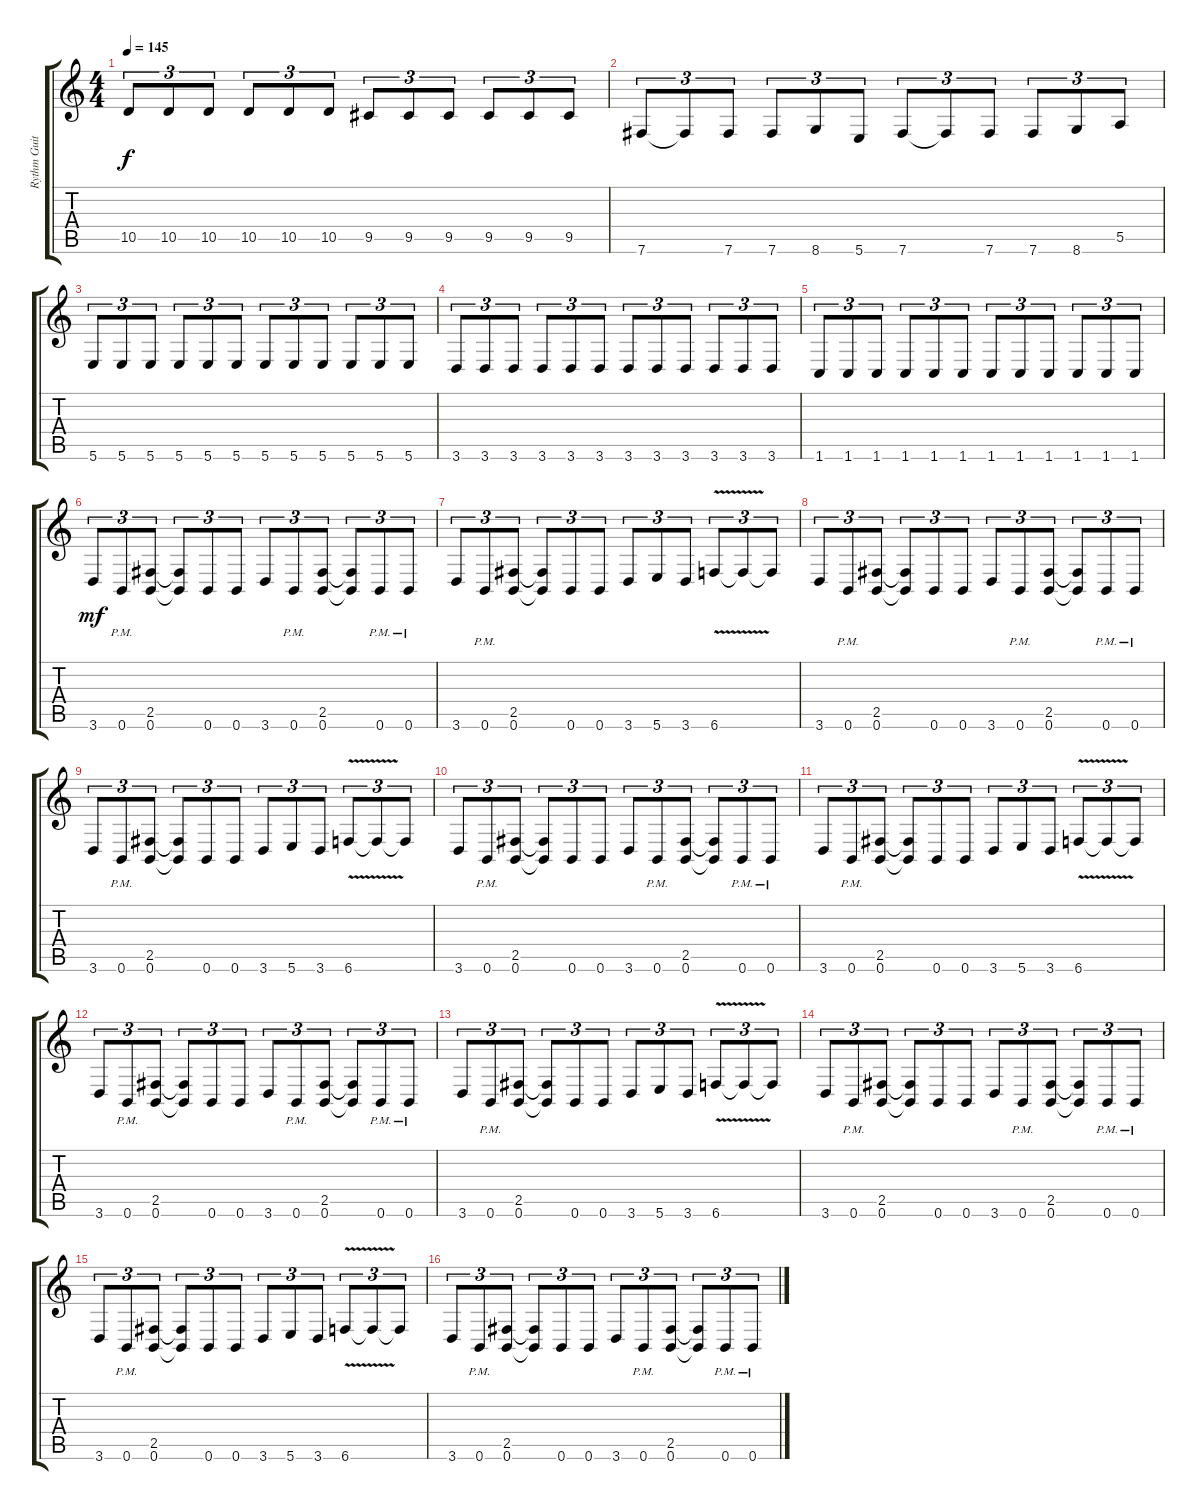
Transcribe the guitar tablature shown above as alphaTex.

\track ("Rythm Guitar" "Rythm Guit") {instrument distortionguitar}
\staff {score tabs}
\tuning (B3 Gb3 D3 A2 E2 B1) {hide}
\ts (4 4)
\tempo 145
\clef g2
\ks c
10.5.8{tu (3 2) dy f} 10.5.8{tu (3 2)} 10.5.8{tu (3 2)} 10.5.8{tu (3 2)} 10.5.8{tu (3 2)} 10.5.8{tu (3 2)} 9.5.8{tu (3 2)} 9.5.8{tu (3 2)} 9.5.8{tu (3 2)} 9.5.8{tu (3 2)} 9.5.8{tu (3 2)} 9.5.8{tu (3 2)} |
7.6.8{tu (3 2)} 7.6{t}.8{tu (3 2)} 7.6.8{tu (3 2)} 7.6.8{tu (3 2)} 8.6.8{tu (3 2)} 5.6.8{tu (3 2)} 7.6.8{tu (3 2)} 7.6{t}.8{tu (3 2)} 7.6.8{tu (3 2)} 7.6.8{tu (3 2)} 8.6.8{tu (3 2)} 5.5.8{tu (3 2)} |
5.6.8{tu (3 2)} 5.6.8{tu (3 2)} 5.6.8{tu (3 2)} 5.6.8{tu (3 2)} 5.6.8{tu (3 2)} 5.6.8{tu (3 2)} 5.6.8{tu (3 2)} 5.6.8{tu (3 2)} 5.6.8{tu (3 2)} 5.6.8{tu (3 2)} 5.6.8{tu (3 2)} 5.6.8{tu (3 2)} |
3.6.8{tu (3 2)} 3.6.8{tu (3 2)} 3.6.8{tu (3 2)} 3.6.8{tu (3 2)} 3.6.8{tu (3 2)} 3.6.8{tu (3 2)} 3.6.8{tu (3 2)} 3.6.8{tu (3 2)} 3.6.8{tu (3 2)} 3.6.8{tu (3 2)} 3.6.8{tu (3 2)} 3.6.8{tu (3 2)} |
1.6.8{tu (3 2)} 1.6.8{tu (3 2)} 1.6.8{tu (3 2)} 1.6.8{tu (3 2)} 1.6.8{tu (3 2)} 1.6.8{tu (3 2)} 1.6.8{tu (3 2)} 1.6.8{tu (3 2)} 1.6.8{tu (3 2)} 1.6.8{tu (3 2)} 1.6.8{tu (3 2)} 1.6.8{tu (3 2)} |
3.6.8{tu (3 2) dy mf} 0.6{pm}.8{tu (3 2)} (2.5 0.6).8{tu (3 2)} (2.5{t} 0.6{t}).8{tu (3 2)} 0.6.8{tu (3 2)} 0.6.8{tu (3 2)} 3.6.8{tu (3 2)} 0.6{pm}.8{tu (3 2)} (2.5 0.6).8{tu (3 2)} (2.5{t} 0.6{t}).8{tu (3 2)} 0.6{pm}.8{tu (3 2)} 0.6{pm}.8{tu (3 2)} |
3.6.8{tu (3 2)} 0.6{pm}.8{tu (3 2)} (2.5 0.6).8{tu (3 2)} (2.5{t} 0.6{t}).8{tu (3 2)} 0.6.8{tu (3 2)} 0.6.8{tu (3 2)} 3.6.8{tu (3 2)} 5.6.8{tu (3 2)} 3.6.8{tu (3 2)} 6.6{v}.8{tu (3 2)} 6.6{t}.8{tu (3 2)} 6.6{t}.8{tu (3 2)} |
3.6.8{tu (3 2)} 0.6{pm}.8{tu (3 2)} (2.5 0.6).8{tu (3 2)} (2.5{t} 0.6{t}).8{tu (3 2)} 0.6.8{tu (3 2)} 0.6.8{tu (3 2)} 3.6.8{tu (3 2)} 0.6{pm}.8{tu (3 2)} (2.5 0.6).8{tu (3 2)} (2.5{t} 0.6{t}).8{tu (3 2)} 0.6{pm}.8{tu (3 2)} 0.6{pm}.8{tu (3 2)} |
3.6.8{tu (3 2)} 0.6{pm}.8{tu (3 2)} (2.5 0.6).8{tu (3 2)} (2.5{t} 0.6{t}).8{tu (3 2)} 0.6.8{tu (3 2)} 0.6.8{tu (3 2)} 3.6.8{tu (3 2)} 5.6.8{tu (3 2)} 3.6.8{tu (3 2)} 6.6{v}.8{tu (3 2)} 6.6{t}.8{tu (3 2)} 6.6{t}.8{tu (3 2)} |
3.6.8{tu (3 2)} 0.6{pm}.8{tu (3 2)} (2.5 0.6).8{tu (3 2)} (2.5{t} 0.6{t}).8{tu (3 2)} 0.6.8{tu (3 2)} 0.6.8{tu (3 2)} 3.6.8{tu (3 2)} 0.6{pm}.8{tu (3 2)} (2.5 0.6).8{tu (3 2)} (2.5{t} 0.6{t}).8{tu (3 2)} 0.6{pm}.8{tu (3 2)} 0.6{pm}.8{tu (3 2)} |
3.6.8{tu (3 2)} 0.6{pm}.8{tu (3 2)} (2.5 0.6).8{tu (3 2)} (2.5{t} 0.6{t}).8{tu (3 2)} 0.6.8{tu (3 2)} 0.6.8{tu (3 2)} 3.6.8{tu (3 2)} 5.6.8{tu (3 2)} 3.6.8{tu (3 2)} 6.6{v}.8{tu (3 2)} 6.6{t}.8{tu (3 2)} 6.6{t}.8{tu (3 2)} |
3.6.8{tu (3 2)} 0.6{pm}.8{tu (3 2)} (2.5 0.6).8{tu (3 2)} (2.5{t} 0.6{t}).8{tu (3 2)} 0.6.8{tu (3 2)} 0.6.8{tu (3 2)} 3.6.8{tu (3 2)} 0.6{pm}.8{tu (3 2)} (2.5 0.6).8{tu (3 2)} (2.5{t} 0.6{t}).8{tu (3 2)} 0.6{pm}.8{tu (3 2)} 0.6{pm}.8{tu (3 2)} |
3.6.8{tu (3 2)} 0.6{pm}.8{tu (3 2)} (2.5 0.6).8{tu (3 2)} (2.5{t} 0.6{t}).8{tu (3 2)} 0.6.8{tu (3 2)} 0.6.8{tu (3 2)} 3.6.8{tu (3 2)} 5.6.8{tu (3 2)} 3.6.8{tu (3 2)} 6.6{v}.8{tu (3 2)} 6.6{t}.8{tu (3 2)} 6.6{t}.8{tu (3 2)} |
3.6.8{tu (3 2)} 0.6{pm}.8{tu (3 2)} (2.5 0.6).8{tu (3 2)} (2.5{t} 0.6{t}).8{tu (3 2)} 0.6.8{tu (3 2)} 0.6.8{tu (3 2)} 3.6.8{tu (3 2)} 0.6{pm}.8{tu (3 2)} (2.5 0.6).8{tu (3 2)} (2.5{t} 0.6{t}).8{tu (3 2)} 0.6{pm}.8{tu (3 2)} 0.6{pm}.8{tu (3 2)} |
3.6.8{tu (3 2)} 0.6{pm}.8{tu (3 2)} (2.5 0.6).8{tu (3 2)} (2.5{t} 0.6{t}).8{tu (3 2)} 0.6.8{tu (3 2)} 0.6.8{tu (3 2)} 3.6.8{tu (3 2)} 5.6.8{tu (3 2)} 3.6.8{tu (3 2)} 6.6{v}.8{tu (3 2)} 6.6{t}.8{tu (3 2)} 6.6{t}.8{tu (3 2)} |
3.6.8{tu (3 2)} 0.6{pm}.8{tu (3 2)} (2.5 0.6).8{tu (3 2)} (2.5{t} 0.6{t}).8{tu (3 2)} 0.6.8{tu (3 2)} 0.6.8{tu (3 2)} 3.6.8{tu (3 2)} 0.6{pm}.8{tu (3 2)} (2.5 0.6).8{tu (3 2)} (2.5{t} 0.6{t}).8{tu (3 2)} 0.6{pm}.8{tu (3 2)} 0.6{pm}.8{tu (3 2)}
